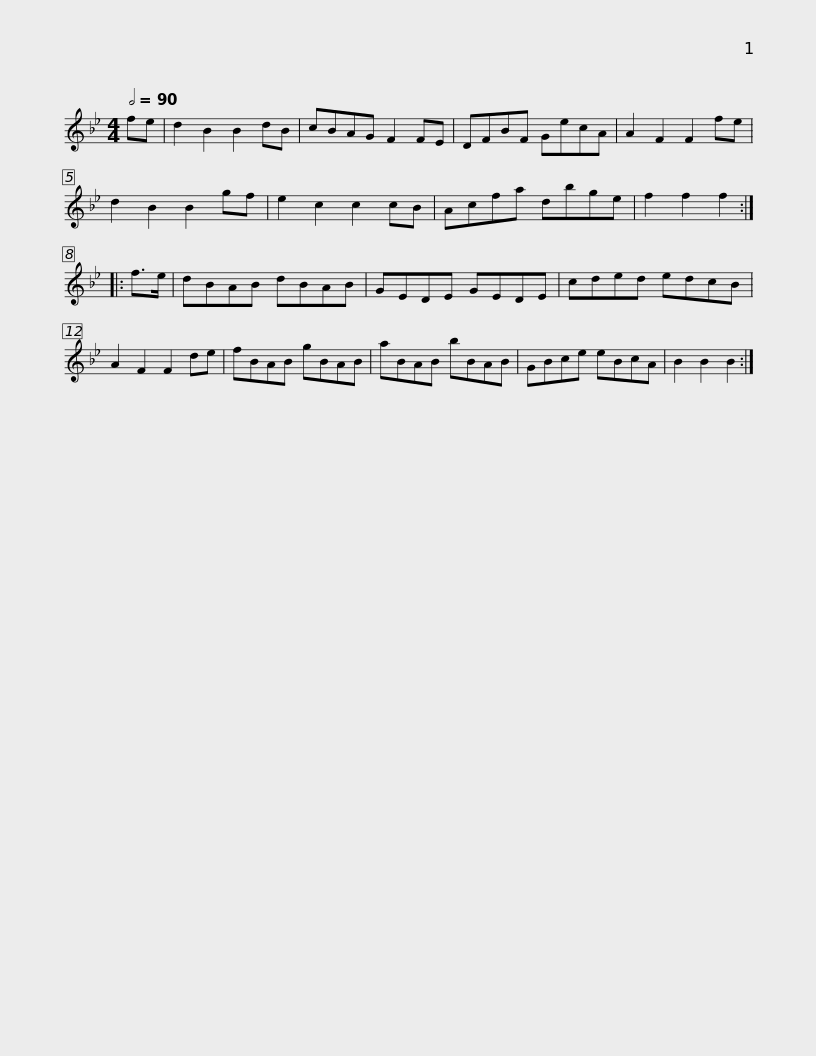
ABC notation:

X:1
L:1/8
Q:1/2=90
M:4/4
I:linebreak $
K:Bb
V:1 treble
V:1
 fe | d2 B2 B2 dB | cBAG F2 FE | DFBF GecA | A2 F2 F2 fe | %5
 d2 B2 B2 gf | e2 c2 c2 cB |$ Acfa dbge | f2 f2 f2 :: f>e | %10
 dBAB dBAB | GEDE GEDE | cded edcB | A2 F2 F2 de |$ fBAB gBAB | %15
 aBAB bBAB | GBce eBcA | B2 B2 B2 :| %18
